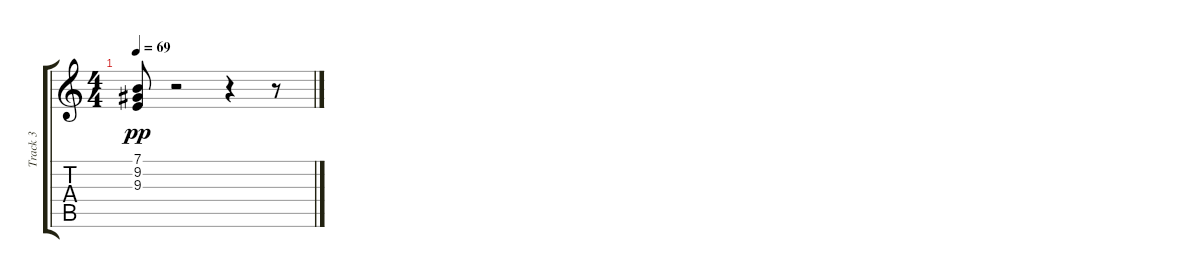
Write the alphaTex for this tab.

\track ("Track 3" "Track 3") {instrument acousticgrandpiano}
\staff {score tabs}
\tuning (E4 B3 G3 D3 A2 E2) {hide}
\ts (4 4)
\tempo 69
\clef g2
\ks c
(7.1 9.2 9.3).8{dy pp} r.2 r.4 r.8
